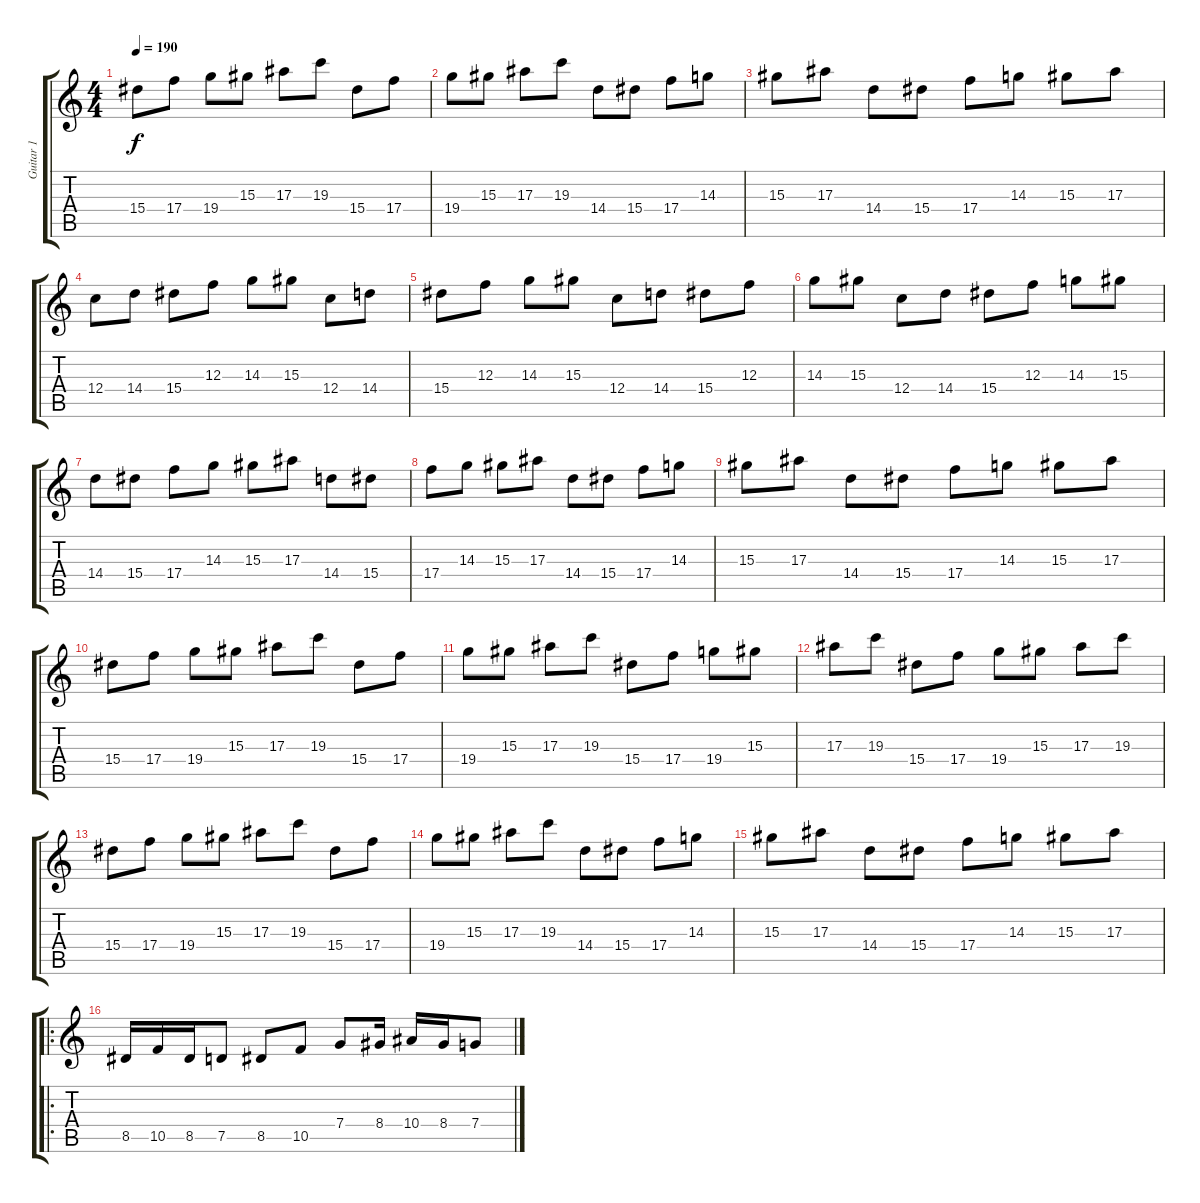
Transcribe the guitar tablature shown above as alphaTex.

\track ("Guitar 1" "Guitar 1") {instrument distortionguitar}
\staff {score tabs}
\tuning (D4 A3 F3 C3 G2 C2) {hide}
\ts (4 4)
\tempo 190
\clef g2
\ks c
15.4.8{dy f} 17.4.8 19.4.8 15.3.8 17.3.8 19.3.8 15.4.8 17.4.8 |
19.4.8 15.3.8 17.3.8 19.3.8 14.4.8 15.4.8 17.4.8 14.3.8 |
15.3.8 17.3.8 14.4.8 15.4.8 17.4.8 14.3.8 15.3.8 17.3.8 |
12.4.8 14.4.8 15.4.8 12.3.8 14.3.8 15.3.8 12.4.8 14.4.8 |
15.4.8 12.3.8 14.3.8 15.3.8 12.4.8 14.4.8 15.4.8 12.3.8 |
14.3.8 15.3.8 12.4.8 14.4.8 15.4.8 12.3.8 14.3.8 15.3.8 |
14.4.8 15.4.8 17.4.8 14.3.8 15.3.8 17.3.8 14.4.8 15.4.8 |
17.4.8 14.3.8 15.3.8 17.3.8 14.4.8 15.4.8 17.4.8 14.3.8 |
15.3.8 17.3.8 14.4.8 15.4.8 17.4.8 14.3.8 15.3.8 17.3.8 |
15.4.8 17.4.8 19.4.8 15.3.8 17.3.8 19.3.8 15.4.8 17.4.8 |
19.4.8 15.3.8 17.3.8 19.3.8 15.4.8 17.4.8 19.4.8 15.3.8 |
17.3.8 19.3.8 15.4.8 17.4.8 19.4.8 15.3.8 17.3.8 19.3.8 |
15.4.8 17.4.8 19.4.8 15.3.8 17.3.8 19.3.8 15.4.8 17.4.8 |
19.4.8 15.3.8 17.3.8 19.3.8 14.4.8 15.4.8 17.4.8 14.3.8 |
15.3.8 17.3.8 14.4.8 15.4.8 17.4.8 14.3.8 15.3.8 17.3.8 |
\ro
8.5.16 10.5.16 8.5.16 7.5.8 8.5.8 10.5.8 7.4.8 8.4.16 10.4.16 8.4.16 7.4.8
